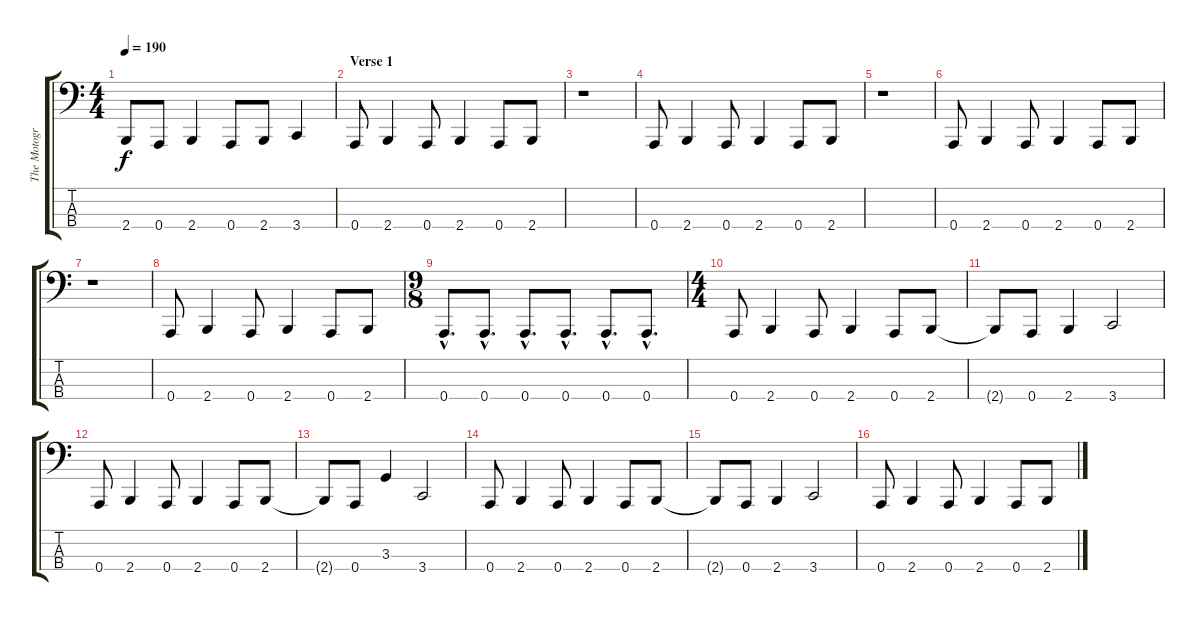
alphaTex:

\track ("The Motograter" "The Motogr") {instrument slapbass2}
\staff {score tabs}
\tuning (D2 A1 E1 A0) {hide}
\ts (4 4)
\tempo 190
\clef f4
\ks c
2.4{t}.8{dy f} 0.4.8 2.4.4 0.4.8 2.4.8 3.4.4 |
\section ("" "Verse 1")
0.4.8 2.4.4 0.4.8 2.4.4 0.4.8 2.4.8 |
r.1 |
0.4.8 2.4.4 0.4.8 2.4.4 0.4.8 2.4.8 |
r.1 |
0.4.8 2.4.4 0.4.8 2.4.4 0.4.8 2.4.8 |
r.1 |
0.4.8 2.4.4 0.4.8 2.4.4 0.4.8 2.4.8 |
\ts (9 8)
0.4{hac}.8{d} 0.4{hac}.8{d} 0.4{hac}.8{d} 0.4{hac}.8{d} 0.4{hac}.8{d} 0.4{hac}.8{d} |
\ts (4 4)
0.4.8 2.4.4 0.4.8 2.4.4 0.4.8 2.4.8 |
2.4{t}.8 0.4.8 2.4.4 3.4.2 |
0.4.8 2.4.4 0.4.8 2.4.4 0.4.8 2.4.8 |
2.4{t}.8 0.4.8 3.3.4 3.4.2 |
0.4.8 2.4.4 0.4.8 2.4.4 0.4.8 2.4.8 |
2.4{t}.8 0.4.8 2.4.4 3.4.2 |
0.4.8 2.4.4 0.4.8 2.4.4 0.4.8 2.4.8
